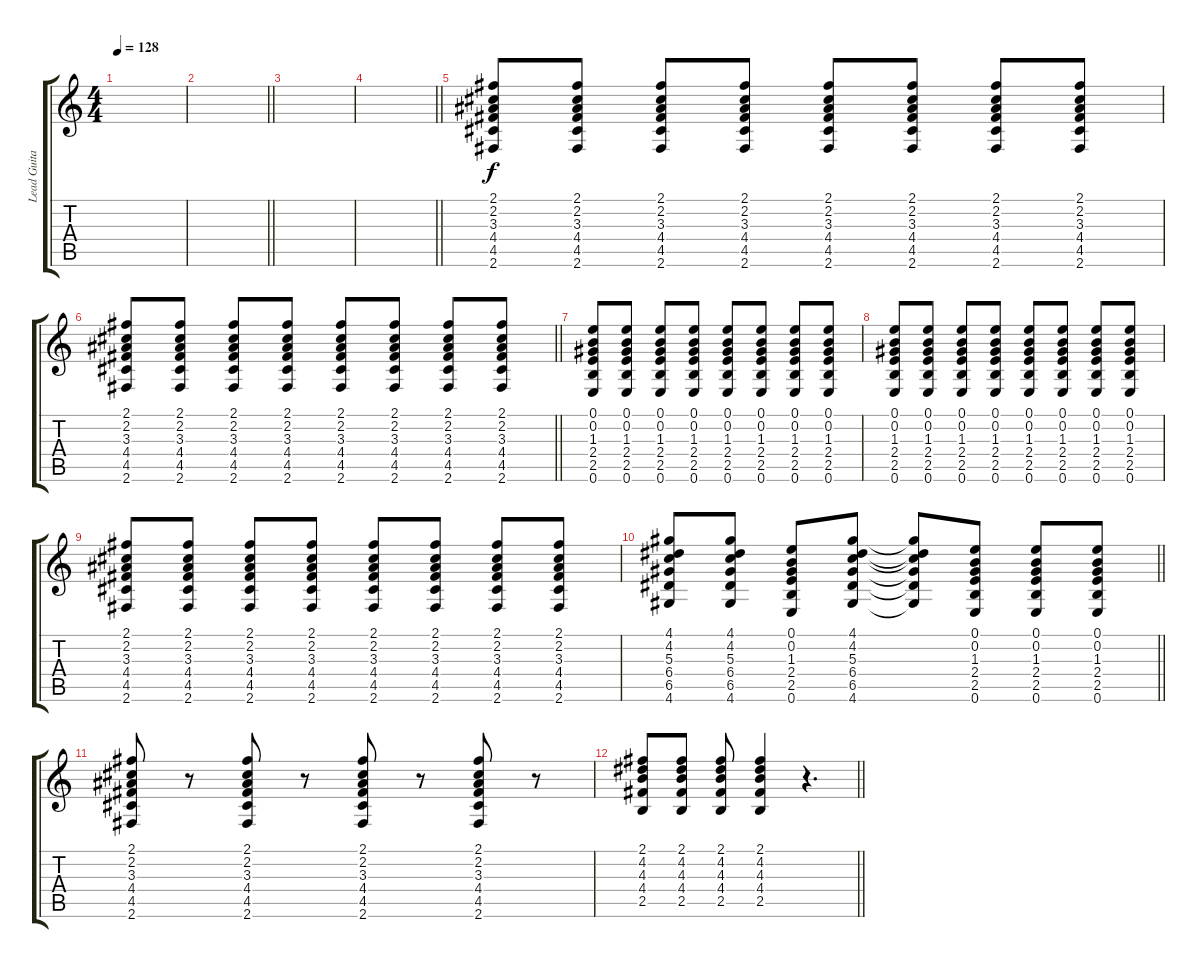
\track ("Lead Guitar" "Lead Guita") {instrument overdrivenguitar}
\staff {score tabs}
\tuning (E4 B3 G3 D3 A2 E2) {hide}
\ts (4 4)
\tempo 128
\clef g2
\ks c
|
\barLineRight lightlight
|
|
\barLineRight lightlight
|
(2.1 2.2 3.3 4.4 4.5 2.6).8 (2.1 2.2 3.3 4.4 4.5 2.6).8 (2.1 2.2 3.3 4.4 4.5 2.6).8 (2.1 2.2 3.3 4.4 4.5 2.6).8 (2.1 2.2 3.3 4.4 4.5 2.6).8 (2.1 2.2 3.3 4.4 4.5 2.6).8 (2.1 2.2 3.3 4.4 4.5 2.6).8 (2.1 2.2 3.3 4.4 4.5 2.6).8 |
\barLineRight lightlight
(2.1 2.2 3.3 4.4 4.5 2.6).8 (2.1 2.2 3.3 4.4 4.5 2.6).8 (2.1 2.2 3.3 4.4 4.5 2.6).8 (2.1 2.2 3.3 4.4 4.5 2.6).8 (2.1 2.2 3.3 4.4 4.5 2.6).8 (2.1 2.2 3.3 4.4 4.5 2.6).8 (2.1 2.2 3.3 4.4 4.5 2.6).8 (2.1 2.2 3.3 4.4 4.5 2.6).8 |
(0.1 0.2 1.3 2.4 2.5 0.6).8 (0.1 0.2 1.3 2.4 2.5 0.6).8 (0.1 0.2 1.3 2.4 2.5 0.6).8 (0.1 0.2 1.3 2.4 2.5 0.6).8 (0.1 0.2 1.3 2.4 2.5 0.6).8 (0.1 0.2 1.3 2.4 2.5 0.6).8 (0.1 0.2 1.3 2.4 2.5 0.6).8 (0.1 0.2 1.3 2.4 2.5 0.6).8 |
(0.1 0.2 1.3 2.4 2.5 0.6).8 (0.1 0.2 1.3 2.4 2.5 0.6).8 (0.1 0.2 1.3 2.4 2.5 0.6).8 (0.1 0.2 1.3 2.4 2.5 0.6).8 (0.1 0.2 1.3 2.4 2.5 0.6).8 (0.1 0.2 1.3 2.4 2.5 0.6).8 (0.1 0.2 1.3 2.4 2.5 0.6).8 (0.1 0.2 1.3 2.4 2.5 0.6).8 |
(2.1 2.2 3.3 4.4 4.5 2.6).8 (2.1 2.2 3.3 4.4 4.5 2.6).8 (2.1 2.2 3.3 4.4 4.5 2.6).8 (2.1 2.2 3.3 4.4 4.5 2.6).8 (2.1 2.2 3.3 4.4 4.5 2.6).8 (2.1 2.2 3.3 4.4 4.5 2.6).8 (2.1 2.2 3.3 4.4 4.5 2.6).8 (2.1 2.2 3.3 4.4 4.5 2.6).8 |
\barLineRight lightlight
(4.1 4.2 5.3 6.4 6.5 4.6).8 (4.1 4.2 5.3 6.4 6.5 4.6).8 (0.1 0.2 1.3 2.4 2.5 0.6).8 (4.1 4.2 5.3 6.4 6.5 4.6).8 (4.1{t} 4.2{t} 5.3{t} 6.4{t} 6.5{t} 4.6{t}).8 (0.1 0.2 1.3 2.4 2.5 0.6).8 (0.1 0.2 1.3 2.4 2.5 0.6).8 (0.1 0.2 1.3 2.4 2.5 0.6).8 |
(2.1 2.2 3.3 4.4 4.5 2.6).8 r.8 (2.1 2.2 3.3 4.4 4.5 2.6).8 r.8 (2.1 2.2 3.3 4.4 4.5 2.6).8 r.8 (2.1 2.2 3.3 4.4 4.5 2.6).8 r.8 |
\barLineRight lightlight
(2.1 4.2 4.3 4.4 2.5).8 (2.1 4.2 4.3 4.4 2.5).8 (2.1 4.2 4.3 4.4 2.5).8 (2.1 4.2 4.3 4.4 2.5).4 r.4{d}
